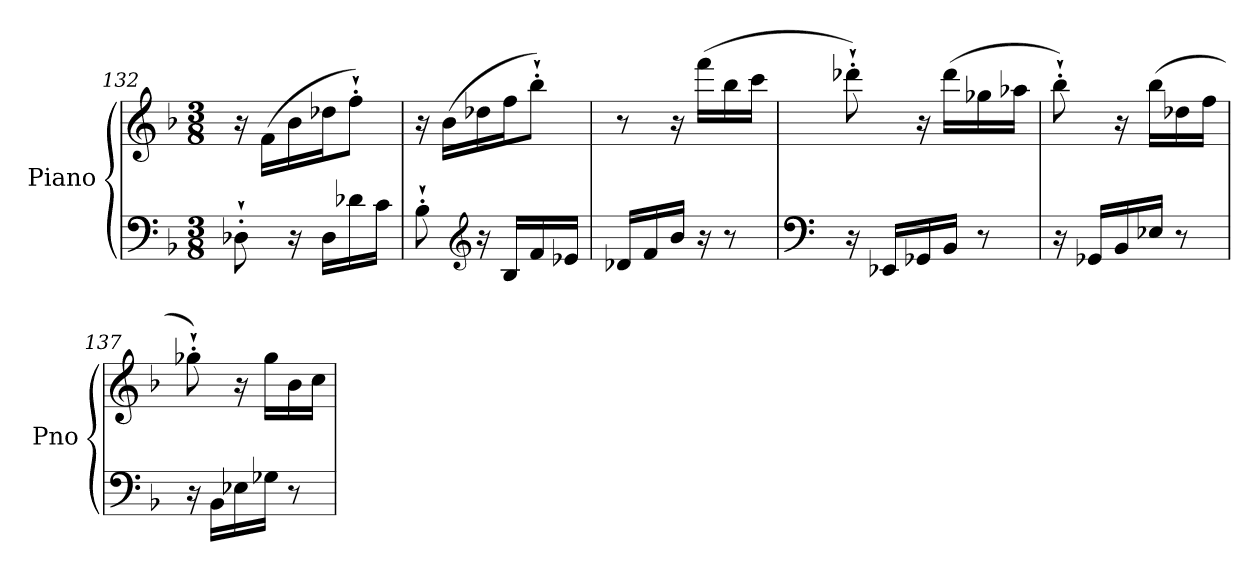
**kern	**kern
*part1	*part1
*staff2	*staff1
*I"Piano	*
*I'Pno	*
*clefF4	*clefG2
*k[b-]	*k[b-]
*M3/8	*M3/8
=132	=132
8D-X'`\	16r
.	(>16f\LL
16r	16b-\
16D-\LL	16dd-X\J
16d-X\	8ff'`\J)
16c\JJ	.
=133	=133
8B-'`\	16r
.	(>16b-\LL
*clefG2	*
16r	16dd-X\
16B-/LL	16ff\J
16f/	8bb-'`\J)
16e-X/JJ	.
=134	=134
16d-X/LL	8r
16f/	.
16b-/JJ	16r
16r	(>16fff\LL
8r	16bb-\
.	16ccc\JJ
=135	=135
*clefF4	*
16r	8ddd-X'`\)
16EE-X/LL	.
16GG-X/	16r
16BB-/JJ	(>16ddd-\LL
8r	16gg-X\
.	16aa-X\JJ
=136	=136
16r	8bb-'`\)
16GG-X/LL	.
16BB-/	16r
16E-X/JJ	(>16bb-\LL
8r	16dd-X\
.	16ff\JJ
=137	=137
16r	8gg-X'`\)
16BB-\LL	.
16E-X\	16r
16G-X\JJ	16gg-\LL
8r	16b-\
.	16cc\JJ
=	=
*-	*-
